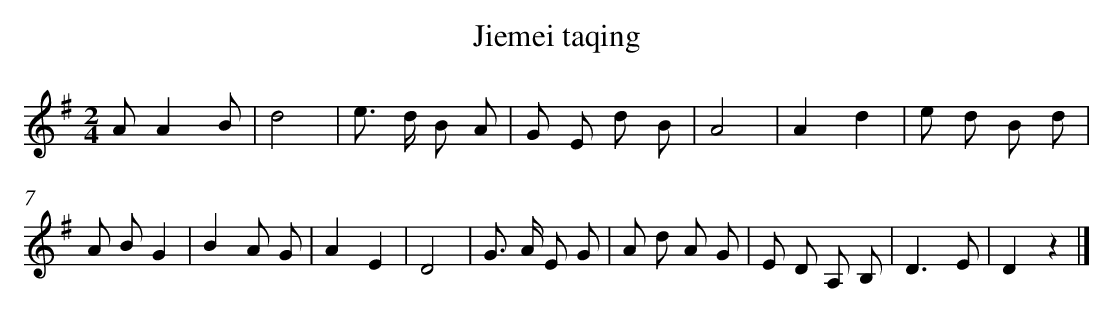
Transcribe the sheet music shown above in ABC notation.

X:1
T: Jiemei taqing
L: 1/8
M: 2/4
K: G
AA2B [I:setbarnb 1]|
d4 |
e> d B A |
G E d B |
A4 |
A2d2 |
e d B d |
A BG2 |
B2A G |
A2E2 |
D4 |
G> A E G |
A d A G |
E D A, B, |
D3E |
D2z2 |]
